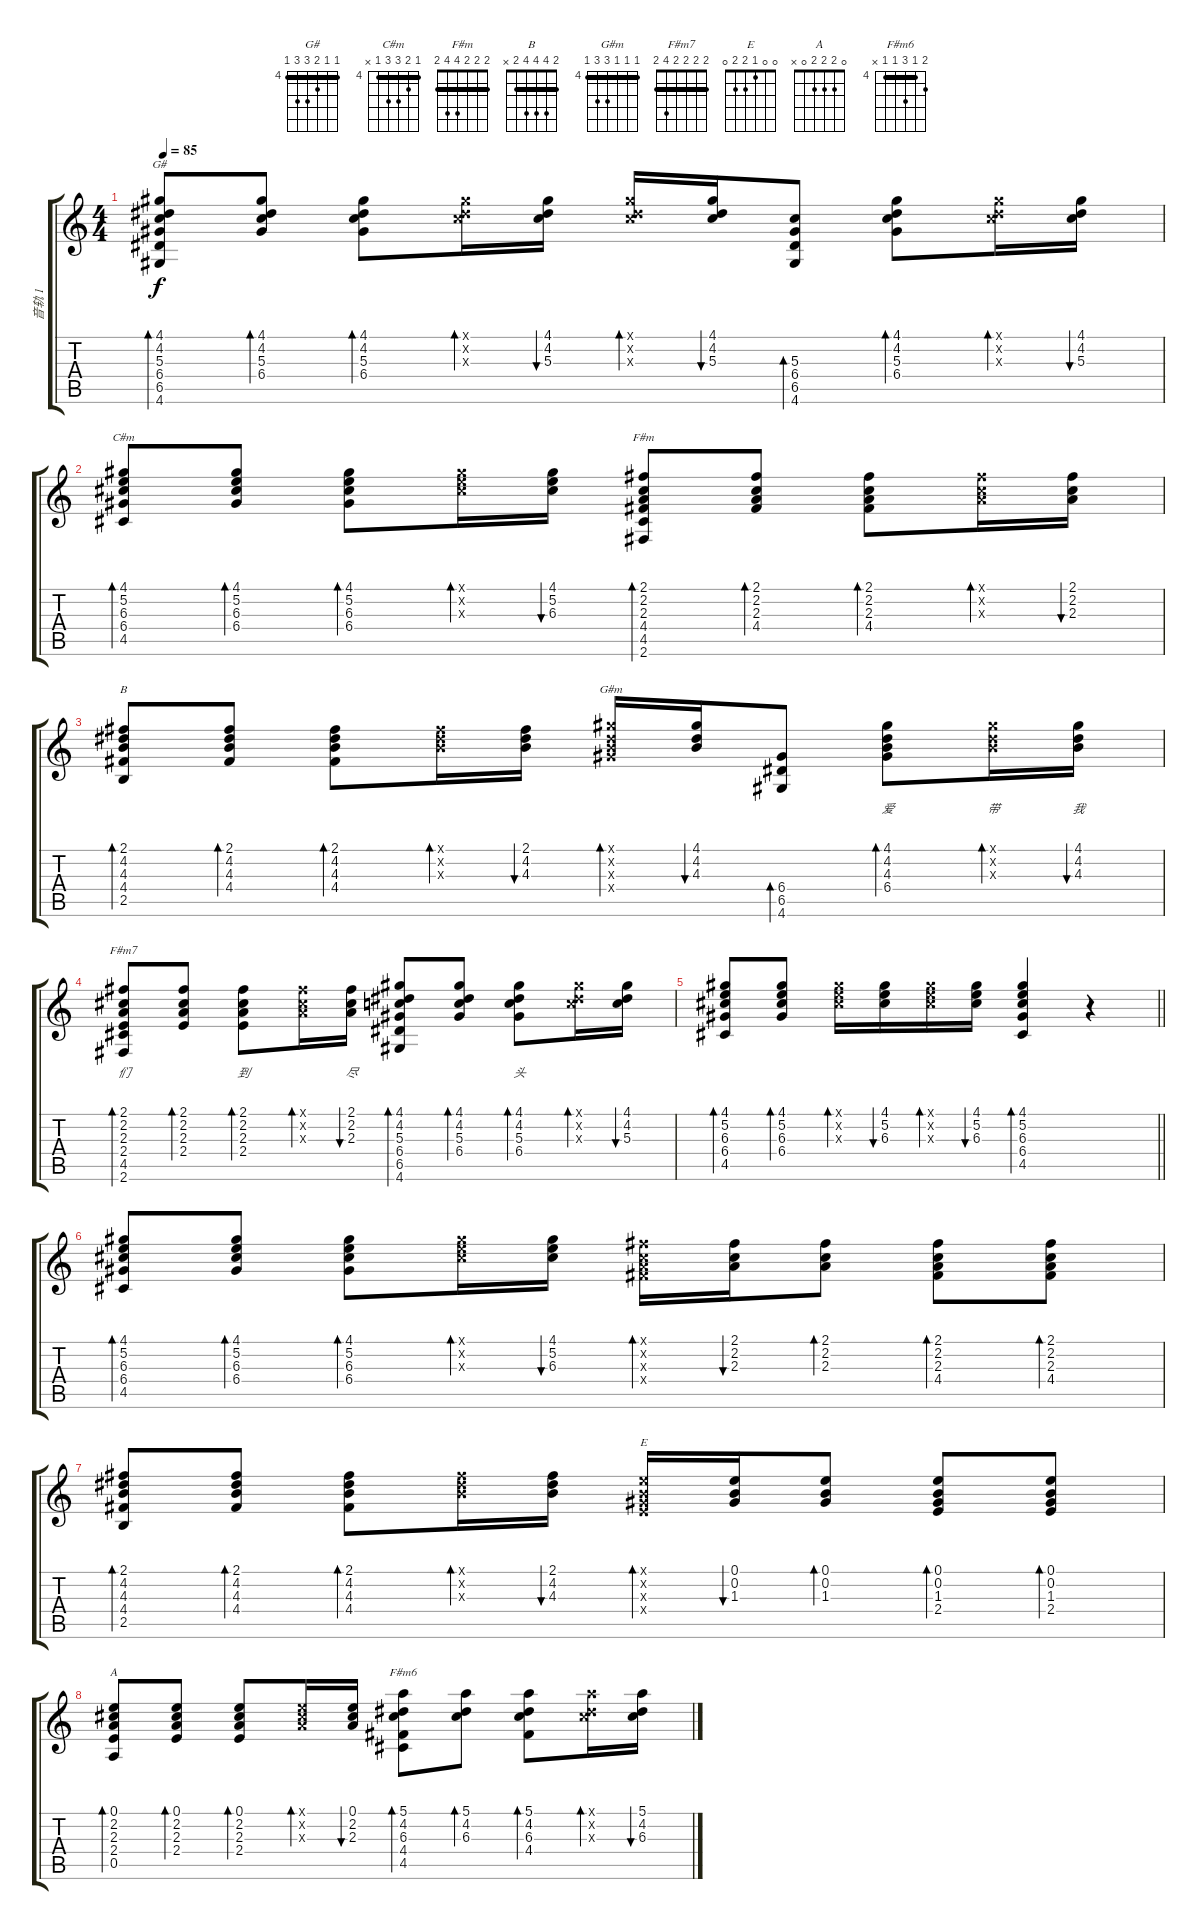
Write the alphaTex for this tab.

\track ("音轨 1" "音轨 1") {instrument acousticguitarsteel}
\staff {score tabs}
\tuning (E4 B3 G3 D3 A2 E2) {hide}
\chord ("G#" 4 4 5 6 6 4) {firstfret 4 barre 4}
\chord ("C#m" 4 5 6 6 4 x) {firstfret 4 barre 4}
\chord ("F#m" 2 2 2 4 4 2) {barre 2}
\chord ("B" 2 4 4 4 2 x) {barre 2}
\chord ("G#m" 4 4 4 6 6 4) {firstfret 4 barre 4}
\chord ("F#m7" 2 2 2 2 4 2) {barre 2}
\chord ("E" 0 0 1 2 2 0)
\chord ("A" 0 2 2 2 0 x)
\chord ("F#m6" 5 4 6 4 4 x) {firstfret 4 barre 4}
\ts (4 4)
\tempo 85
\clef g2
\ks c
(4.1 4.2 5.3 6.4 6.5 4.6).8{bd 30 ch "G#" lyrics (0 "") lyrics (1 "") lyrics (2 "") lyrics (3 "") lyrics (4 "") dy f} (4.1 4.2 5.3 6.4).8{bd 30 lyrics (0 "") lyrics (1 "") lyrics (2 "") lyrics (3 "") lyrics (4 "")} (4.1 4.2 5.3 6.4).8{bd 30 lyrics (0 "") lyrics (1 "") lyrics (2 "") lyrics (3 "") lyrics (4 "")} (4.1{x} 4.2{x} 5.3{x}).16{bd 30 lyrics (0 "") lyrics (1 "") lyrics (2 "") lyrics (3 "") lyrics (4 "")} (4.1 4.2 5.3).16{bu 30 lyrics (0 "") lyrics (1 "") lyrics (2 "") lyrics (3 "") lyrics (4 "")} (4.1{x} 4.2{x} 5.3{x}).16{bd 30 lyrics (0 "") lyrics (1 "") lyrics (2 "") lyrics (3 "") lyrics (4 "")} (4.1 4.2 5.3).16{bu 30 lyrics (0 "") lyrics (1 "") lyrics (2 "") lyrics (3 "") lyrics (4 "")} (5.3 6.4 6.5 4.6).8{bd 30 lyrics (0 "") lyrics (1 "") lyrics (2 "") lyrics (3 "") lyrics (4 "")} (4.1 4.2 5.3 6.4).8{bd 30 lyrics (0 "") lyrics (1 "") lyrics (2 "") lyrics (3 "") lyrics (4 "")} (4.1{x} 4.2{x} 5.3{x}).16{bd 30 lyrics (0 "") lyrics (1 "") lyrics (2 "") lyrics (3 "") lyrics (4 "")} (4.1 4.2 5.3).16{bu 30 lyrics (0 "") lyrics (1 "") lyrics (2 "") lyrics (3 "") lyrics (4 "")} |
(4.1 5.2 6.3 6.4 4.5).8{bd 30 ch "C#m" lyrics (0 "") lyrics (1 "") lyrics (2 "") lyrics (3 "") lyrics (4 "")} (4.1 5.2 6.3 6.4).8{bd 30 lyrics (0 "") lyrics (1 "") lyrics (2 "") lyrics (3 "") lyrics (4 "")} (4.1 5.2 6.3 6.4).8{bd 30 lyrics (0 "") lyrics (1 "") lyrics (2 "") lyrics (3 "") lyrics (4 "")} (4.1{x} 5.2{x} 6.3{x}).16{bd 30 lyrics (0 "") lyrics (1 "") lyrics (2 "") lyrics (3 "") lyrics (4 "")} (4.1 5.2 6.3).16{bu 30 lyrics (0 "") lyrics (1 "") lyrics (2 "") lyrics (3 "") lyrics (4 "")} (2.1 2.2 2.3 4.4 4.5 2.6).8{bd 30 ch "F#m" lyrics (0 "") lyrics (1 "") lyrics (2 "") lyrics (3 "") lyrics (4 "")} (2.1 2.2 2.3 4.4).8{bd 30 lyrics (0 "") lyrics (1 "") lyrics (2 "") lyrics (3 "") lyrics (4 "")} (2.1 2.2 2.3 4.4).8{bd 30 lyrics (0 "") lyrics (1 "") lyrics (2 "") lyrics (3 "") lyrics (4 "")} (2.1{x} 2.2{x} 2.3{x}).16{bd 30 lyrics (0 "") lyrics (1 "") lyrics (2 "") lyrics (3 "") lyrics (4 "")} (2.1 2.2 2.3).16{bu 30 lyrics (0 "") lyrics (1 "") lyrics (2 "") lyrics (3 "") lyrics (4 "")} |
(2.1 4.2 4.3 4.4 2.5).8{bd 30 ch "B" lyrics (0 "") lyrics (1 "") lyrics (2 "") lyrics (3 "") lyrics (4 "")} (2.1 4.2 4.3 4.4).8{bd 30 lyrics (0 "") lyrics (1 "") lyrics (2 "") lyrics (3 "") lyrics (4 "")} (2.1 4.2 4.3 4.4).8{bd 30 lyrics (0 "") lyrics (1 "") lyrics (2 "") lyrics (3 "") lyrics (4 "")} (2.1{x} 4.2{x} 4.3{x}).16{bd 30 lyrics (0 "") lyrics (1 "") lyrics (2 "") lyrics (3 "") lyrics (4 "")} (2.1 4.2 4.3).16{bu 30 lyrics (0 "") lyrics (1 "") lyrics (2 "") lyrics (3 "") lyrics (4 "")} (4.1{x} 4.2{x} 4.3{x} 6.4{x}).16{bd 30 ch "G#m" lyrics (0 "") lyrics (1 "") lyrics (2 "") lyrics (3 "") lyrics (4 "")} (4.1 4.2 4.3).16{bu 30 lyrics (0 "") lyrics (1 "") lyrics (2 "") lyrics (3 "") lyrics (4 "")} (6.4 6.5 4.6).8{bd 30 lyrics (0 "") lyrics (1 "") lyrics (2 "") lyrics (3 "") lyrics (4 "")} (4.1 4.2 4.3 6.4).8{bd 30 lyrics (0 "爱") lyrics (1 "") lyrics (2 "") lyrics (3 "") lyrics (4 "")} (4.1{x} 4.2{x} 4.3{x}).16{bd 30 lyrics (0 "带") lyrics (1 "") lyrics (2 "") lyrics (3 "") lyrics (4 "")} (4.1 4.2 4.3).16{bu 30 lyrics (0 "我") lyrics (1 "") lyrics (2 "") lyrics (3 "") lyrics (4 "")} |
(2.1 2.2 2.3 2.4 4.5 2.6).8{bd 30 ch "F#m7" lyrics (0 "们") lyrics (1 "") lyrics (2 "") lyrics (3 "") lyrics (4 "")} (2.1 2.2 2.3 2.4).8{bd 30 lyrics (0 "") lyrics (1 "") lyrics (2 "") lyrics (3 "") lyrics (4 "")} (2.1 2.2 2.3 2.4).8{bd 30 lyrics (0 "到") lyrics (1 "") lyrics (2 "") lyrics (3 "") lyrics (4 "")} (2.1{x} 2.2{x} 2.3{x}).16{bd 30 lyrics (0 "") lyrics (1 "") lyrics (2 "") lyrics (3 "") lyrics (4 "")} (2.1 2.2 2.3).16{bu 30 lyrics (0 "尽") lyrics (1 "") lyrics (2 "") lyrics (3 "") lyrics (4 "")} (4.1 4.2 5.3 6.4 6.5 4.6).8{bd 30 lyrics (0 "") lyrics (1 "") lyrics (2 "") lyrics (3 "") lyrics (4 "")} (4.1 4.2 5.3 6.4).8{bd 30 lyrics (0 "") lyrics (1 "") lyrics (2 "") lyrics (3 "") lyrics (4 "")} (4.1 4.2 5.3 6.4).8{bd 30 lyrics (0 "头") lyrics (1 "") lyrics (2 "") lyrics (3 "") lyrics (4 "")} (4.1{x} 4.2{x} 5.3{x}).16{bd 30 lyrics (0 "") lyrics (1 "") lyrics (2 "") lyrics (3 "") lyrics (4 "")} (4.1 4.2 5.3).16{bu 30 lyrics (0 "") lyrics (1 "") lyrics (2 "") lyrics (3 "") lyrics (4 "")} |
\barLineRight lightlight
(4.1 5.2 6.3 6.4 4.5).8{bd 30 lyrics (0 "") lyrics (1 "") lyrics (2 "") lyrics (3 "") lyrics (4 "")} (4.1 5.2 6.3 6.4).8{bd 30 lyrics (0 "") lyrics (1 "") lyrics (2 "") lyrics (3 "") lyrics (4 "")} (4.1{x} 5.2{x} 6.3{x}).16{bd 30 lyrics (0 "") lyrics (1 "") lyrics (2 "") lyrics (3 "") lyrics (4 "")} (4.1 5.2 6.3).16{bu 30 lyrics (0 "") lyrics (1 "") lyrics (2 "") lyrics (3 "") lyrics (4 "")} (4.1{x} 5.2{x} 6.3{x}).16{bd 30 lyrics (0 "") lyrics (1 "") lyrics (2 "") lyrics (3 "") lyrics (4 "")} (4.1 5.2 6.3).16{bu 30 lyrics (0 "") lyrics (1 "") lyrics (2 "") lyrics (3 "") lyrics (4 "")} (4.1 5.2 6.3 6.4 4.5).4{bd 30 lyrics (0 "") lyrics (1 "") lyrics (2 "") lyrics (3 "") lyrics (4 "")} r.4 |
(4.1 5.2 6.3 6.4 4.5).8{bd 30 lyrics (0 "") lyrics (1 "") lyrics (2 "") lyrics (3 "") lyrics (4 "")} (4.1 5.2 6.3 6.4).8{bd 30 lyrics (0 "") lyrics (1 "") lyrics (2 "") lyrics (3 "") lyrics (4 "")} (4.1 5.2 6.3 6.4).8{bd 30 lyrics (0 "") lyrics (1 "") lyrics (2 "") lyrics (3 "") lyrics (4 "")} (4.1{x} 5.2{x} 6.3{x}).16{bd 30 lyrics (0 "") lyrics (1 "") lyrics (2 "") lyrics (3 "") lyrics (4 "")} (4.1 5.2 6.3).16{bu 30 lyrics (0 "") lyrics (1 "") lyrics (2 "") lyrics (3 "") lyrics (4 "")} (2.1{x} 2.2{x} 2.3{x} 4.4{x}).16{bd 30 lyrics (0 "") lyrics (1 "") lyrics (2 "") lyrics (3 "") lyrics (4 "")} (2.1 2.2 2.3).16{bu 30 lyrics (0 "") lyrics (1 "") lyrics (2 "") lyrics (3 "") lyrics (4 "")} (2.1 2.2 2.3).8{bd 30 lyrics (0 "") lyrics (1 "") lyrics (2 "") lyrics (3 "") lyrics (4 "")} (2.1 2.2 2.3 4.4).8{bd 30 lyrics (0 "") lyrics (1 "") lyrics (2 "") lyrics (3 "") lyrics (4 "")} (2.1 2.2 2.3 4.4).8{bd 30 lyrics (0 "") lyrics (1 "") lyrics (2 "") lyrics (3 "") lyrics (4 "")} |
(2.1 4.2 4.3 4.4 2.5).8{bd 30 lyrics (0 "") lyrics (1 "") lyrics (2 "") lyrics (3 "") lyrics (4 "")} (2.1 4.2 4.3 4.4).8{bd 30 lyrics (0 "") lyrics (1 "") lyrics (2 "") lyrics (3 "") lyrics (4 "")} (2.1 4.2 4.3 4.4).8{bd 30 lyrics (0 "") lyrics (1 "") lyrics (2 "") lyrics (3 "") lyrics (4 "")} (2.1{x} 4.2{x} 4.3{x}).16{bd 30 lyrics (0 "") lyrics (1 "") lyrics (2 "") lyrics (3 "") lyrics (4 "")} (2.1 4.2 4.3).16{bu 30 lyrics (0 "") lyrics (1 "") lyrics (2 "") lyrics (3 "") lyrics (4 "")} (0.1{x} 0.2{x} 1.3{x} 2.4{x}).16{bd 30 ch "E" lyrics (0 "") lyrics (1 "") lyrics (2 "") lyrics (3 "") lyrics (4 "")} (0.1 0.2 1.3).16{bu 30 lyrics (0 "") lyrics (1 "") lyrics (2 "") lyrics (3 "") lyrics (4 "")} (0.1 0.2 1.3).8{bd 30 lyrics (0 "") lyrics (1 "") lyrics (2 "") lyrics (3 "") lyrics (4 "")} (0.1 0.2 1.3 2.4).8{bd 30 lyrics (0 "") lyrics (1 "") lyrics (2 "") lyrics (3 "") lyrics (4 "")} (0.1 0.2 1.3 2.4).8{bd 30 lyrics (0 "") lyrics (1 "") lyrics (2 "") lyrics (3 "") lyrics (4 "")} |
(0.1 2.2 2.3 2.4 0.5).8{bd 30 ch "A" lyrics (0 "") lyrics (1 "") lyrics (2 "") lyrics (3 "") lyrics (4 "")} (0.1 2.2 2.3 2.4).8{bd 30 lyrics (0 "") lyrics (1 "") lyrics (2 "") lyrics (3 "") lyrics (4 "")} (0.1 2.2 2.3 2.4).8{bd 30 lyrics (0 "") lyrics (1 "") lyrics (2 "") lyrics (3 "") lyrics (4 "")} (0.1{x} 2.2{x} 2.3{x}).16{bd 30 lyrics (0 "") lyrics (1 "") lyrics (2 "") lyrics (3 "") lyrics (4 "")} (0.1 2.2 2.3).16{bu 30 lyrics (0 "") lyrics (1 "") lyrics (2 "") lyrics (3 "") lyrics (4 "")} (5.1 4.2 6.3 4.4 4.5).8{bd 30 ch "F#m6" lyrics (0 "") lyrics (1 "") lyrics (2 "") lyrics (3 "") lyrics (4 "")} (5.1 4.2 6.3).8{bd 30 lyrics (0 "") lyrics (1 "") lyrics (2 "") lyrics (3 "") lyrics (4 "")} (5.1 4.2 6.3 4.4).8{bd 30 lyrics (0 "") lyrics (1 "") lyrics (2 "") lyrics (3 "") lyrics (4 "")} (5.1{x} 4.2{x} 6.3{x}).16{bd 30 lyrics (0 "") lyrics (1 "") lyrics (2 "") lyrics (3 "") lyrics (4 "")} (5.1 4.2 6.3).16{bu 30 lyrics (0 "") lyrics (1 "") lyrics (2 "") lyrics (3 "") lyrics (4 "")}
